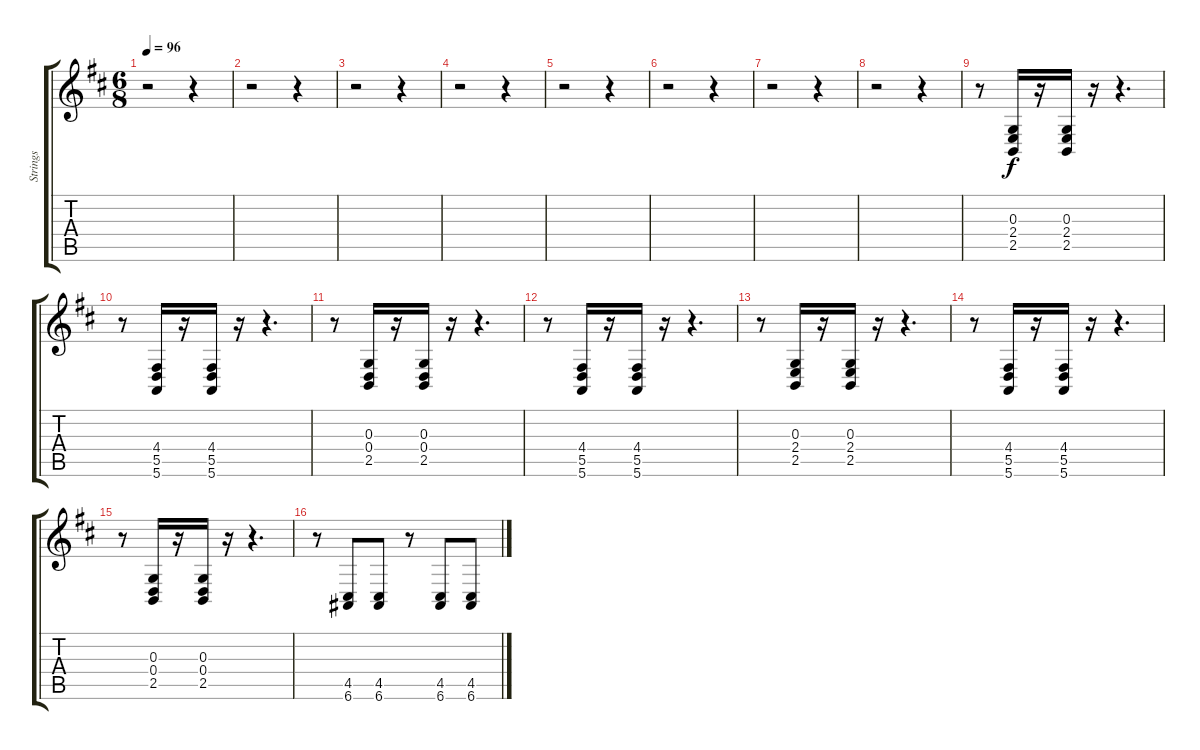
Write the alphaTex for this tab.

\track ("Strings" "Strings") {instrument stringensemble1}
\staff {score tabs}
\tuning (E4 B3 G3 D3 A2 E2) {hide}
\ts (6 8)
\tempo 96
\clef g2
\ks bminor
r.2{dy f} r.4 |
r.2 r.4 |
r.2 r.4 |
r.2 r.4 |
r.2 r.4 |
r.2 r.4 |
r.2 r.4 |
r.2 r.4 |
r.8 (0.3 2.4 2.5).16 r.16 (0.3 2.4 2.5).16 r.16 r.4{d} |
r.8 (4.4 5.5 5.6).16 r.16 (4.4 5.5 5.6).16 r.16 r.4{d} |
r.8 (0.3 0.4 2.5).16 r.16 (0.3 0.4 2.5).16 r.16 r.4{d} |
r.8 (4.4 5.5 5.6).16 r.16 (4.4 5.5 5.6).16 r.16 r.4{d} |
r.8 (0.3 2.4 2.5).16 r.16 (0.3 2.4 2.5).16 r.16 r.4{d} |
r.8 (4.4 5.5 5.6).16 r.16 (4.4 5.5 5.6).16 r.16 r.4{d} |
r.8 (0.3 0.4 2.5).16 r.16 (0.3 0.4 2.5).16 r.16 r.4{d} |
r.8 (4.5 6.6).8 (4.5 6.6).8 r.8 (4.5 6.6).8 (4.5 6.6).8
